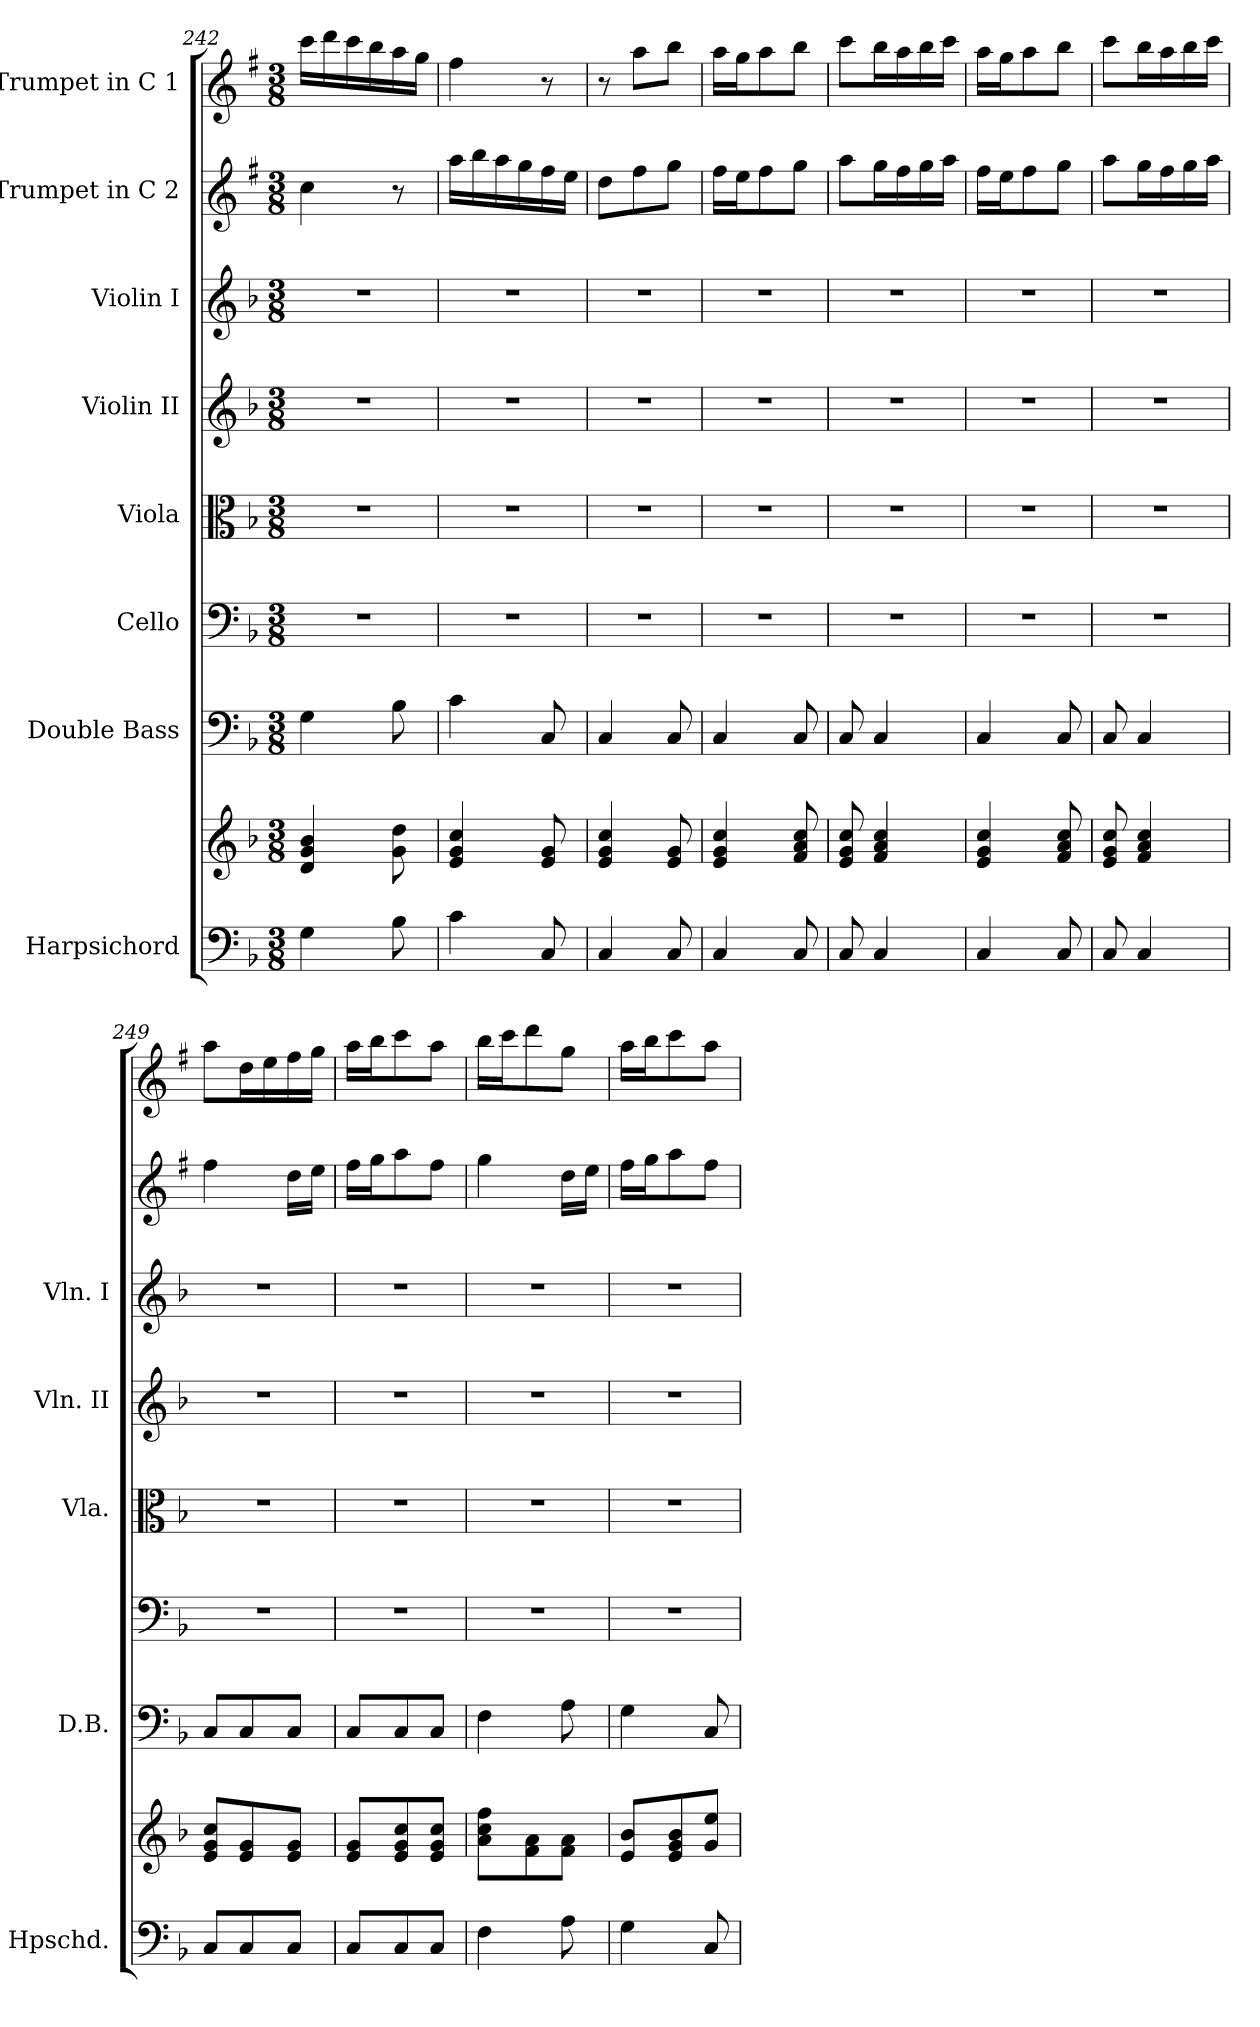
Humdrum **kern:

**kern	**kern	**kern	**kern	**kern	**kern	**kern	**kern	**kern
*part8	*part8	*part7	*part6	*part5	*part4	*part3	*part2	*part1
*staff9	*staff8	*staff7	*staff6	*staff5	*staff4	*staff3	*staff2	*staff1
*I"Harpsichord	*	*I"Double Bass	*I"Cello	*I"Viola	*I"Violin II	*I"Violin I	*I"Trumpet in C 2	*I"Trumpet in C 1
*I'Hpschd.	*	*I'D.B.	*	*I'Vla.	*I'Vln. II	*I'Vln. I	*	*
!!LO:PB:g=z
*clefF4	*clefG2	*clefF4	*clefF4	*clefC3	*clefG2	*clefG2	*clefG2	*clefG2
*	*	*ITrd7c12	*	*	*	*	*ITrd1c2	*ITrd1c2
*k[b-]	*k[b-]	*k[b-]	*k[b-]	*k[b-]	*k[b-]	*k[b-]	*k[b-]	*k[b-]
*F:	*F:	*F:	*F:	*F:	*F:	*F:	*F:	*F:
*M3/8	*M3/8	*M3/8	*M3/8	*M3/8	*M3/8	*M3/8	*M3/8	*M3/8
=242	=242	=242	=242	=242	=242	=242	=242	=242
4G\	4d/ 4g/ 4b-/	4GG\	4.r	4.r	4.r	4.r	4b-\	16bb-\LL
.	.	.	.	.	.	.	.	16ccc\
.	.	.	.	.	.	.	.	16bb-\
.	.	.	.	.	.	.	.	16aa\
8B-\	8g\ 8dd\	8BB-\	.	.	.	.	8r	16gg\
.	.	.	.	.	.	.	.	16ff\JJ
=243	=243	=243	=243	=243	=243	=243	=243	=243
4c\	4e/ 4g/ 4cc/	4C\	4.r	4.r	4.r	4.r	16gg\LL	4ee\
.	.	.	.	.	.	.	16aa\	.
.	.	.	.	.	.	.	16gg\	.
.	.	.	.	.	.	.	16ff\	.
8C/	8e/ 8g/	8CC/	.	.	.	.	16ee\	8r
.	.	.	.	.	.	.	16dd\JJ	.
=244	=244	=244	=244	=244	=244	=244	=244	=244
4C/	4e/ 4g/ 4cc/	4CC/	4.r	4.r	4.r	4.r	8cc\L	8r
.	.	.	.	.	.	.	8ee\	8gg\L
8C/	8e/ 8g/	8CC/	.	.	.	.	8ff\J	8aa\J
=245	=245	=245	=245	=245	=245	=245	=245	=245
4C/	4e/ 4g/ 4cc/	4CC/	4.r	4.r	4.r	4.r	16ee\LL	16gg\LL
.	.	.	.	.	.	.	16dd\J	16ff\J
.	.	.	.	.	.	.	8ee\	8gg\
8C/	8f/ 8a/ 8cc/	8CC/	.	.	.	.	8ff\J	8aa\J
=246	=246	=246	=246	=246	=246	=246	=246	=246
8C/	8e/ 8g/ 8cc/	8CC/	4.r	4.r	4.r	4.r	8gg\L	8bb-\L
4C/	4f/ 4a/ 4cc/	4CC/	.	.	.	.	16ff\L	16aa\L
.	.	.	.	.	.	.	16ee\	16gg\
.	.	.	.	.	.	.	16ff\	16aa\
.	.	.	.	.	.	.	16gg\JJ	16bb-\JJ
=247	=247	=247	=247	=247	=247	=247	=247	=247
4C/	4e/ 4g/ 4cc/	4CC/	4.r	4.r	4.r	4.r	16ee\LL	16gg\LL
.	.	.	.	.	.	.	16dd\J	16ff\J
.	.	.	.	.	.	.	8ee\	8gg\
8C/	8f/ 8a/ 8cc/	8CC/	.	.	.	.	8ff\J	8aa\J
!!LO:PB:g=z
=248	=248	=248	=248	=248	=248	=248	=248	=248
8C/	8e/ 8g/ 8cc/	8CC/	4.r	4.r	4.r	4.r	8gg\L	8bb-\L
4C/	4f/ 4a/ 4cc/	4CC/	.	.	.	.	16ff\L	16aa\L
.	.	.	.	.	.	.	16ee\	16gg\
.	.	.	.	.	.	.	16ff\	16aa\
.	.	.	.	.	.	.	16gg\JJ	16bb-\JJ
=249	=249	=249	=249	=249	=249	=249	=249	=249
8C/L	8e/ 8g/ 8cc/L	8CC/L	4.r	4.r	4.r	4.r	4ee\	8gg\L
8C/	8e/ 8g/	8CC/	.	.	.	.	.	16cc\L
.	.	.	.	.	.	.	.	16dd\
8C/J	8e/ 8g/J	8CC/J	.	.	.	.	16cc\LL	16ee\
.	.	.	.	.	.	.	16dd\JJ	16ff\JJ
!!LO:PB:g=z
=250	=250	=250	=250	=250	=250	=250	=250	=250
8C/L	8e/ 8g/L	8CC/L	4.r	4.r	4.r	4.r	16ee\LL	16gg\LL
.	.	.	.	.	.	.	16ff\J	16aa\J
8C/	8e/ 8g/ 8cc/	8CC/	.	.	.	.	8gg\	8bb-\
8C/J	8e/ 8g/ 8cc/J	8CC/J	.	.	.	.	8ee\J	8gg\J
=251	=251	=251	=251	=251	=251	=251	=251	=251
4F\	8a\ 8cc\ 8ff\L	4FF\	4.r	4.r	4.r	4.r	4ff\	16aa\LL
.	.	.	.	.	.	.	.	16bb-\J
.	8f\ 8a\	.	.	.	.	.	.	8ccc\
8A\	8f\ 8a\J	8AA\	.	.	.	.	16cc\LL	8ff\J
.	.	.	.	.	.	.	16dd\JJ	.
=252	=252	=252	=252	=252	=252	=252	=252	=252
4G\	8e/ 8b-/L	4GG\	4.r	4.r	4.r	4.r	16ee\LL	16gg\LL
.	.	.	.	.	.	.	16ff\J	16aa\J
.	8e/ 8g/ 8b-/	.	.	.	.	.	8gg\	8bb-\
8C/	8g/ 8ee/J	8CC/	.	.	.	.	8ee\J	8gg\J
=	=	=	=	=	=	=	=	=
*-	*-	*-	*-	*-	*-	*-	*-	*-
